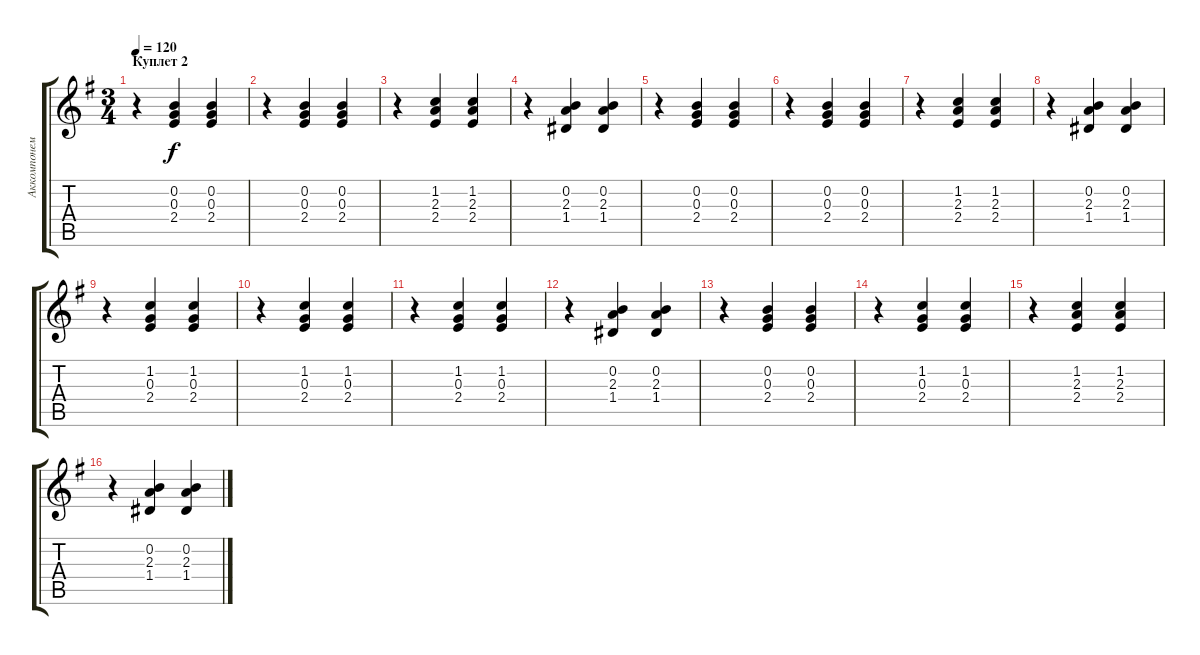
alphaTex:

\track ("Аккомпонемент" "Аккомпонем") {instrument acousticguitarsteel}
\staff {score tabs}
\tuning (E4 B3 G3 D3 A2 E2) {hide}
\ts (3 4)
\section ("" "Куплет 2")
\tempo 120
\clef g2
\ks g
r.4{dy f} (0.2 0.3 2.4).4 (0.2 0.3 2.4).4 |
r.4 (0.2 0.3 2.4).4 (0.2 0.3 2.4).4 |
r.4 (1.2 2.3 2.4).4 (1.2 2.3 2.4).4 |
r.4 (0.2 2.3 1.4).4 (0.2 2.3 1.4).4 |
r.4 (0.2 0.3 2.4).4 (0.2 0.3 2.4).4 |
r.4 (0.2 0.3 2.4).4 (0.2 0.3 2.4).4 |
r.4 (1.2 2.3 2.4).4 (1.2 2.3 2.4).4 |
r.4 (0.2 2.3 1.4).4 (0.2 2.3 1.4).4 |
r.4 (1.2 0.3 2.4).4 (1.2 0.3 2.4).4 |
r.4 (1.2 0.3 2.4).4 (1.2 0.3 2.4).4 |
r.4 (1.2 0.3 2.4).4 (1.2 0.3 2.4).4 |
r.4 (0.2 2.3 1.4).4 (0.2 2.3 1.4).4 |
r.4 (0.2 0.3 2.4).4 (0.2 0.3 2.4).4 |
r.4 (1.2 0.3 2.4).4 (1.2 0.3 2.4).4 |
r.4 (1.2 2.3 2.4).4 (1.2 2.3 2.4).4 |
r.4 (0.2 2.3 1.4).4 (0.2 2.3 1.4).4
